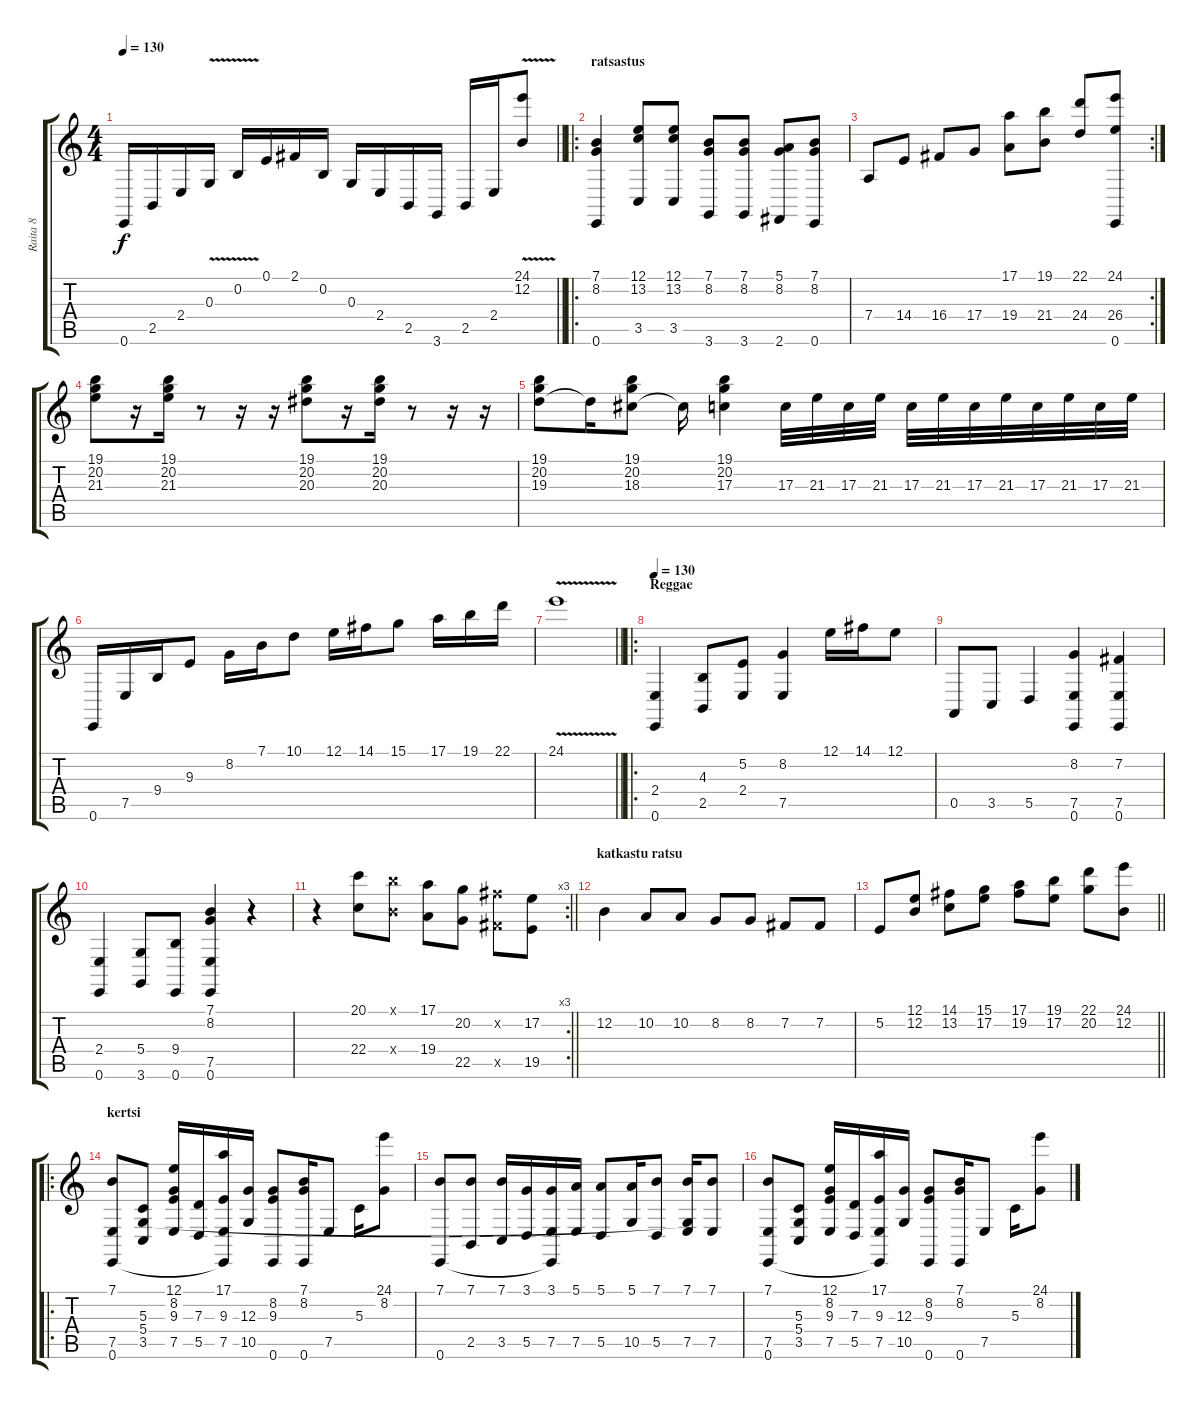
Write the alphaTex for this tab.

\track ("Raita 8" "Raita 8") {instrument acousticgrandpiano}
\staff {score tabs}
\tuning (E4 B3 G3 D3 A2 E2) {hide}
\ts (4 4)
\tempo 130
\clef g2
\barLineRight lightlight
\ks c
0.6.16{dy f} 2.5.16 2.4.16 0.3{v}.16 0.2{v}.16 0.1.16 2.1.16 0.2.16 0.3.16 2.4.16 2.5.16 3.6.16 2.5.16 2.4.16 (24.1 12.2{v}).8 |
\ro
\section ("" "ratsastus")
(7.1 8.2 0.6).4 (12.1 13.2 3.5).8 (12.1 13.2 3.5).8 (7.1 8.2 3.6).8 (7.1 8.2 3.6).8 (5.1 8.2 2.6).8 (7.1 8.2 0.6).8 |
\rc 2
7.4.8 14.4.8 16.4.8 17.4.8 (17.1 19.4).8 (19.1 21.4).8 (22.1 24.4).8 (24.1 26.4 0.6).8 |
(19.1 20.2 21.3).8 r.16 (19.1 20.2 21.3).16 r.8 r.16 r.16 (19.1 20.2 20.3).8 r.16 (19.1 20.2 20.3).16 r.8 r.16 r.16 |
(19.1 20.2 19.3).8 19.3{t}.16 (19.1 20.2 18.3).8 18.3{t}.16 (19.1 20.2 17.3).4 17.3.32 21.3.32 17.3.32 21.3.32 17.3.32 21.3.32 17.3.32 21.3.32 17.3.32 21.3.32 17.3.32 21.3.32 |
0.6.16 7.5.16 9.4.16 9.3.8 8.2.16 7.1.16 10.1.8 12.1.16 14.1.16 15.1.8 17.1.16 19.1.16 22.1.16 |
\barLineRight lightlight
24.1{v}.1 |
\ro
\section ("" "Reggae")
\tempo 130
(2.4 0.6).4{instrument electricguitarjazz} (4.3 2.5).8 (5.2 2.4).8 (8.2 7.5).4 12.1.16 14.1.16 12.1.8 |
0.5.8 3.5.8 5.5.4 (8.2 7.5 0.6).4 (7.2 7.5 0.6).4 |
(2.4 0.6).4 (5.4 3.6).8 (9.4 0.6).8 (7.1 8.2 7.5 0.6).4 r.4 |
\rc 3
\barLineRight lightlight
r.4 (20.1 22.4).8 (19.1{x} 21.4{x}).8 (17.1 19.4).8 (20.2 22.5).8 (19.2{x} 21.5{x}).8 (17.2 19.5).8 |
\section ("" "katkastu ratsu")
12.2.4 10.2.8 10.2.8 8.2.8 8.2.8 7.2.8 7.2.8 |
\barLineRight lightlight
5.2.8 (12.1 12.2).8 (14.1 13.2).8 (15.1 17.2).8 (17.1 19.2).8 (19.1 17.2).8 (22.1 20.2).8 (24.1 12.2).8 |
\ro
\section ("" "kertsi")
(7.1 7.5 0.6).8 (5.3 5.4 3.5).8 (12.1 8.2 9.3 7.5).16 (7.3 5.5).16 (17.1 9.3 7.5 0.6{t}).16 (12.3 10.5).16 (8.2 9.3 0.6).8 (7.1 8.2 0.6).16 7.5.8 5.3.16 (24.1 8.2).8 |
(7.1 0.6).8 (7.1 2.5).8 (7.1 3.5).16 (3.1 5.5).16 (3.1 7.5 0.6{t}).16 (5.1 7.5).16 (5.1 5.5).8 (5.1 10.5).16 (7.1 5.5).8 (7.1 5.4{t} 7.5).16 (7.1 7.5).8 |
(7.1 7.5 0.6).8 (5.3 5.4 3.5).8 (12.1 8.2 9.3 7.5).16 (7.3 5.5).16 (17.1 9.3 7.5 0.6{t}).16 (12.3 10.5).16 (8.2 9.3 0.6).8 (7.1 8.2 0.6).16 7.5.8 5.3.16 (24.1 8.2).8
